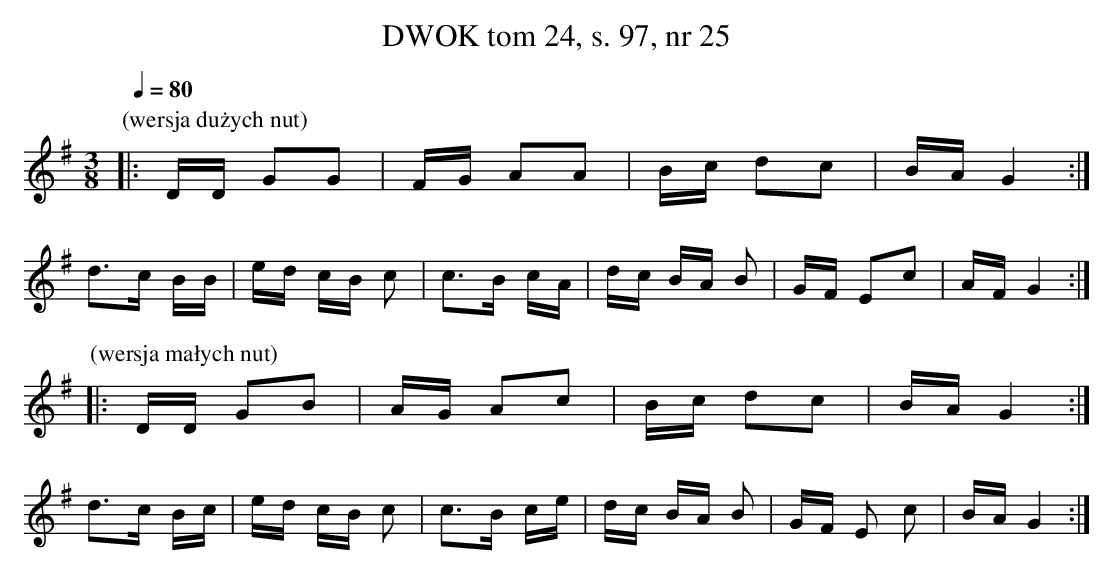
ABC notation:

X:1
T: DWOK tom 24, s. 97, nr 25
L: 1/16
M: 3/8
K: G
Q:1/4=80
P:(wersja dużych nut)
|:DD G2G2 | FG A2A2 | Bc d2c2 | BA G4:|
d3c BB | ed cB c2 | c3B cA | dc BA B2 | GF E2c2 | AF G4:|
P: (wersja małych nut)
|:DD G2B2 | AG A2c2 | Bc d2c2 | BA G4:|
d3c Bc | ed cB c2 | c3B ce | dc BA B2 | GF E2 c2 | BA G4 :|
